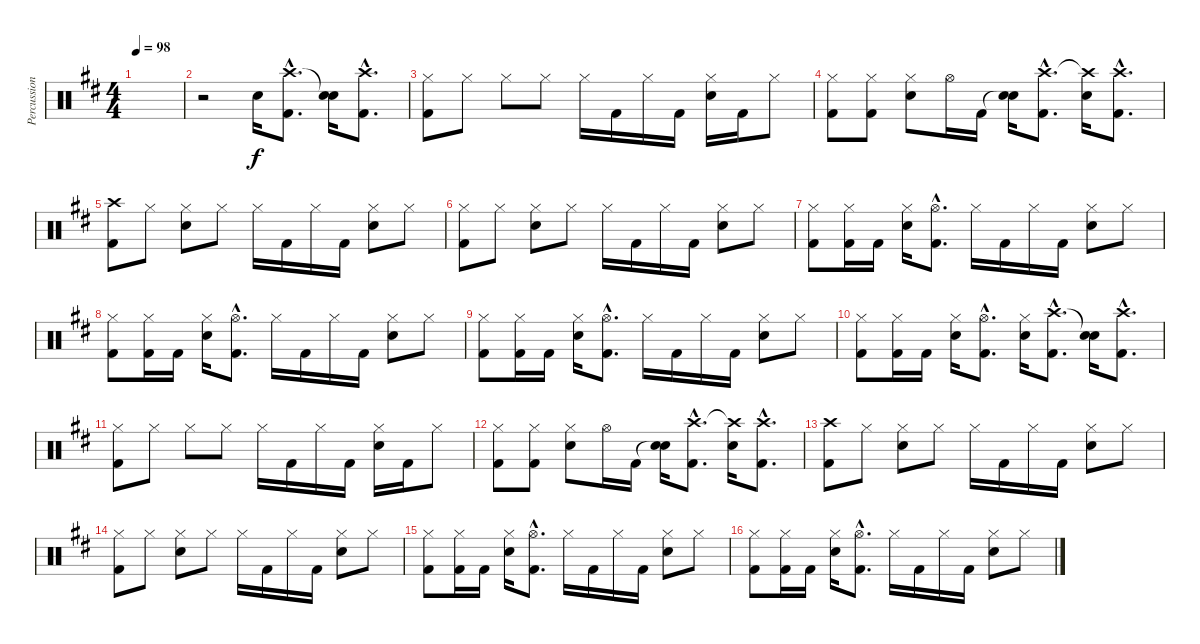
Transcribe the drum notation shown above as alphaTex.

\track ("Percussion" "Percussion") {instrument percussion}
\staff {score}
\articulation defaults
\ts (4 4)
\tempo 98
\clef neutral
\ks d
|
r.2 "Electric Snare (hit)".16 ("Crash high (hit)"{hac} "Kick (hit) 2"{hac}).8{d} ("Snare (hit)"{t} "Electric Snare (hit)").16 ("Crash high (hit)"{hac} "Kick (hit) 2"{hac}).8{d} |
("Hi-Hat (closed)" "Kick (hit) 2").8 "Hi-Hat (closed)".8 "Hi-Hat (closed)".8 "Hi-Hat (closed)".8 "Hi-Hat (closed)".16 "Kick (hit) 2".16 "Hi-Hat (closed)".16 "Kick (hit) 2".16 ("Hi-Hat (closed)" "Electric Snare (hit)").16 "Kick (hit) 2".16 "Hi-Hat (closed)".8 |
("Hi-Hat (closed)" "Kick (hit) 2").8 ("Hi-Hat (closed)" "Kick (hit) 2").8 ("Hi-Hat (closed)" "Electric Snare (hit)").8 "Hi-Hat (open)".16 "Kick (hit) 2".16 ("Snare (hit)"{t} "Electric Snare (hit)").16 ("Crash high (hit)"{hac} "Kick (hit) 2"{hac}).8{d} ("Crash high (hit)"{t} "Electric Snare (hit)").16 ("Crash high (hit)"{hac} "Kick (hit) 2"{hac}).8{d} |
("Crash high (hit)" "Kick (hit) 2").8 "Hi-Hat (closed)".8 ("Hi-Hat (closed)" "Electric Snare (hit)").8 "Hi-Hat (closed)".8 "Hi-Hat (closed)".16 "Kick (hit) 2".16 "Hi-Hat (closed)".16 "Kick (hit) 2".16 ("Hi-Hat (closed)" "Electric Snare (hit)").8 "Hi-Hat (closed)".8 |
("Hi-Hat (closed)" "Kick (hit) 2").8 "Hi-Hat (closed)".8 ("Hi-Hat (closed)" "Electric Snare (hit)").8 "Hi-Hat (closed)".8 "Hi-Hat (closed)".16 "Kick (hit) 2".16 "Hi-Hat (closed)".16 "Kick (hit) 2".16 ("Hi-Hat (closed)" "Electric Snare (hit)").8 "Hi-Hat (closed)".8 |
("Hi-Hat (closed)" "Kick (hit) 2").8 ("Hi-Hat (closed)" "Kick (hit) 2").16 "Kick (hit) 2".16 ("Hi-Hat (closed)" "Electric Snare (hit)").16 ("Hi-Hat (open)"{hac} "Kick (hit) 2"{hac}).8{d} "Hi-Hat (closed)".16 "Kick (hit) 2".16 "Hi-Hat (closed)".16 "Kick (hit) 2".16 ("Hi-Hat (closed)" "Electric Snare (hit)").8 "Hi-Hat (closed)".8 |
("Hi-Hat (closed)" "Kick (hit) 2").8 ("Hi-Hat (closed)" "Kick (hit) 2").16 "Kick (hit) 2".16 ("Hi-Hat (closed)" "Electric Snare (hit)").16 ("Hi-Hat (open)"{hac} "Kick (hit) 2"{hac}).8{d} "Hi-Hat (closed)".16 "Kick (hit) 2".16 "Hi-Hat (closed)".16 "Kick (hit) 2".16 ("Hi-Hat (closed)" "Electric Snare (hit)").8 "Hi-Hat (closed)".8 |
("Hi-Hat (closed)" "Kick (hit) 2").8 ("Hi-Hat (closed)" "Kick (hit) 2").16 "Kick (hit) 2".16 ("Hi-Hat (closed)" "Electric Snare (hit)").16 ("Hi-Hat (open)"{hac} "Kick (hit) 2"{hac}).8{d} "Hi-Hat (closed)".16 "Kick (hit) 2".16 "Hi-Hat (closed)".16 "Kick (hit) 2".16 ("Hi-Hat (closed)" "Electric Snare (hit)").8 "Hi-Hat (closed)".8 |
("Hi-Hat (closed)" "Kick (hit) 2").8 ("Hi-Hat (closed)" "Kick (hit) 2").16 "Kick (hit) 2".16 ("Hi-Hat (closed)" "Electric Snare (hit)").16 ("Hi-Hat (open)"{hac} "Kick (hit) 2"{hac}).8{d} ("Hi-Hat (closed)" "Electric Snare (hit)").16 ("Crash high (hit)"{hac} "Kick (hit) 2"{hac}).8{d} ("Snare (hit)"{t} "Electric Snare (hit)").16 ("Crash high (hit)"{hac} "Kick (hit) 2"{hac}).8{d} |
("Hi-Hat (closed)" "Kick (hit) 2").8 "Hi-Hat (closed)".8 "Hi-Hat (closed)".8 "Hi-Hat (closed)".8 "Hi-Hat (closed)".16 "Kick (hit) 2".16 "Hi-Hat (closed)".16 "Kick (hit) 2".16 ("Hi-Hat (closed)" "Electric Snare (hit)").16 "Kick (hit) 2".16 "Hi-Hat (closed)".8 |
("Hi-Hat (closed)" "Kick (hit) 2").8 ("Hi-Hat (closed)" "Kick (hit) 2").8 ("Hi-Hat (closed)" "Electric Snare (hit)").8 "Hi-Hat (open)".16 "Kick (hit) 2".16 ("Snare (hit)"{t} "Electric Snare (hit)").16 ("Crash high (hit)"{hac} "Kick (hit) 2"{hac}).8{d} ("Crash high (hit)"{t} "Electric Snare (hit)").16 ("Crash high (hit)"{hac} "Kick (hit) 2"{hac}).8{d} |
("Crash high (hit)" "Kick (hit) 2").8 "Hi-Hat (closed)".8 ("Hi-Hat (closed)" "Electric Snare (hit)").8 "Hi-Hat (closed)".8 "Hi-Hat (closed)".16 "Kick (hit) 2".16 "Hi-Hat (closed)".16 "Kick (hit) 2".16 ("Hi-Hat (closed)" "Electric Snare (hit)").8 "Hi-Hat (closed)".8 |
("Hi-Hat (closed)" "Kick (hit) 2").8 "Hi-Hat (closed)".8 ("Hi-Hat (closed)" "Electric Snare (hit)").8 "Hi-Hat (closed)".8 "Hi-Hat (closed)".16 "Kick (hit) 2".16 "Hi-Hat (closed)".16 "Kick (hit) 2".16 ("Hi-Hat (closed)" "Electric Snare (hit)").8 "Hi-Hat (closed)".8 |
("Hi-Hat (closed)" "Kick (hit) 2").8 ("Hi-Hat (closed)" "Kick (hit) 2").16 "Kick (hit) 2".16 ("Hi-Hat (closed)" "Electric Snare (hit)").16 ("Hi-Hat (open)"{hac} "Kick (hit) 2"{hac}).8{d} "Hi-Hat (closed)".16 "Kick (hit) 2".16 "Hi-Hat (closed)".16 "Kick (hit) 2".16 ("Hi-Hat (closed)" "Electric Snare (hit)").8 "Hi-Hat (closed)".8 |
("Hi-Hat (closed)" "Kick (hit) 2").8 ("Hi-Hat (closed)" "Kick (hit) 2").16 "Kick (hit) 2".16 ("Hi-Hat (closed)" "Electric Snare (hit)").16 ("Hi-Hat (open)"{hac} "Kick (hit) 2"{hac}).8{d} "Hi-Hat (closed)".16 "Kick (hit) 2".16 "Hi-Hat (closed)".16 "Kick (hit) 2".16 ("Hi-Hat (closed)" "Electric Snare (hit)").8 "Hi-Hat (closed)".8
